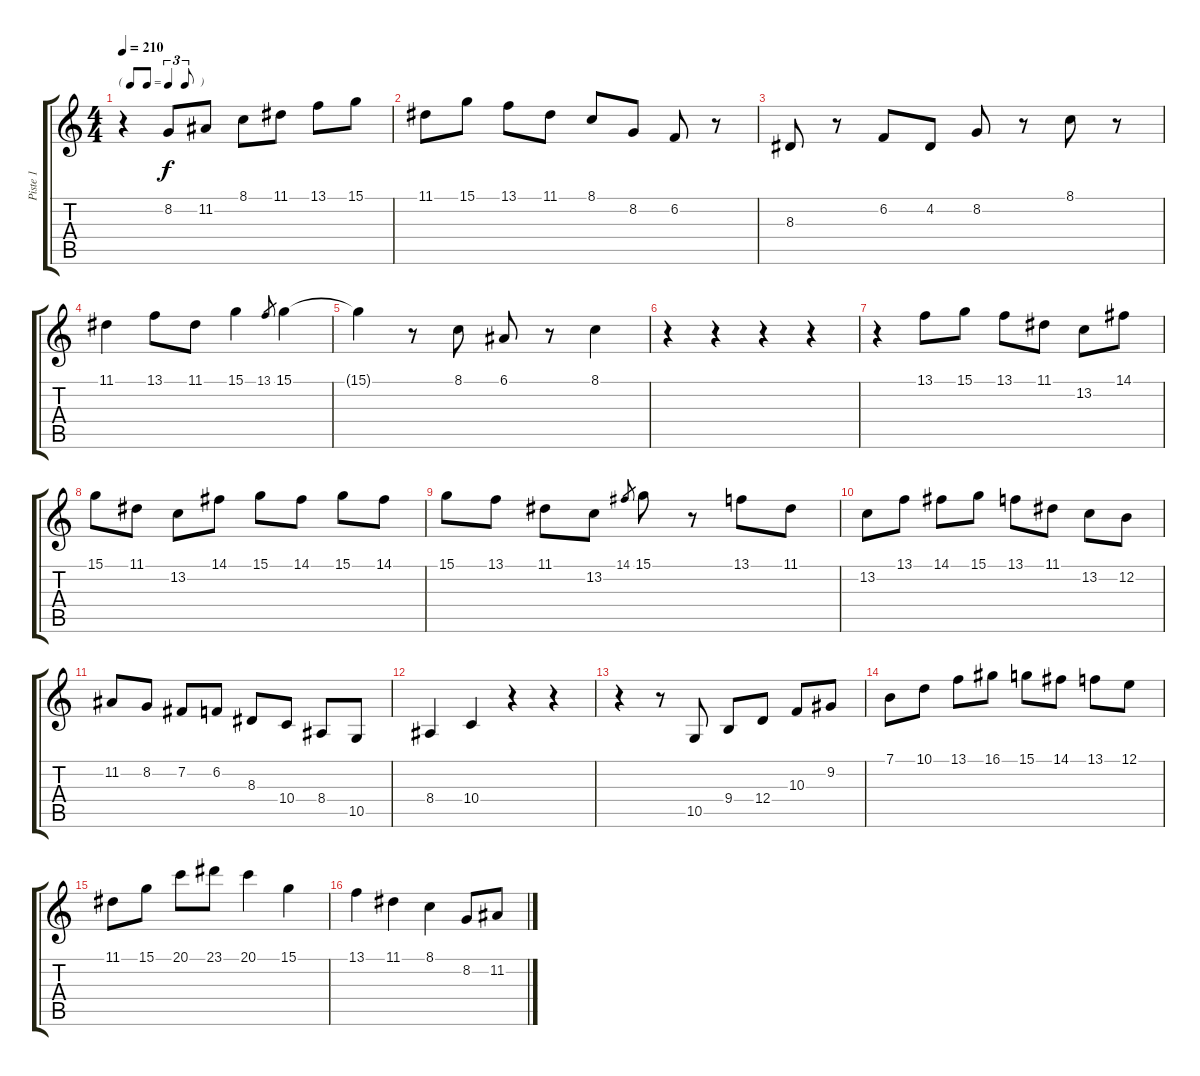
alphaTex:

\track ("Piste 1" "Piste 1") {instrument clarinet}
\staff {score tabs}
\tuning (E4 B3 G3 D3 A2 E2) {hide}
\ts (4 4)
\tf triplet8th
\tempo 210
\clef g2
\ks c
r.4{dy f} 8.2.8 11.2.8 8.1.8 11.1.8 13.1.8 15.1.8 |
11.1.8 15.1.8 13.1.8 11.1.8 8.1.8 8.2.8 6.2.8 r.8 |
8.3.8 r.8 6.2.8 4.2.8 8.2.8 r.8 8.1.8 r.8 |
11.1.4 13.1.8 11.1.8 15.1.4 13.1.8{gr} 15.1.4 |
15.1{t}.4 r.8 8.1.8 6.1.8 r.8 8.1.4 |
r.4 r.4 r.4 r.4 |
r.4 13.1.8 15.1.8 13.1.8 11.1.8 13.2.8 14.1.8 |
15.1.8 11.1.8 13.2.8 14.1.8 15.1.8 14.1.8 15.1.8 14.1.8 |
15.1.8 13.1.8 11.1.8 13.2.8 14.1.8{gr} 15.1.8 r.8 13.1.8 11.1.8 |
13.2.8 13.1.8 14.1.8 15.1.8 13.1.8 11.1.8 13.2.8 12.2.8 |
11.2.8 8.2.8 7.2.8 6.2.8 8.3.8 10.4.8 8.4.8 10.5.8 |
8.4.4 10.4.4 r.4 r.4 |
r.4 r.8 10.5.8 9.4.8 12.4.8 10.3.8 9.2.8 |
7.1.8 10.1.8 13.1.8 16.1.8 15.1.8 14.1.8 13.1.8 12.1.8 |
11.1.8 15.1.8 20.1.8 23.1.8 20.1.4 15.1.4 |
13.1.4 11.1.4 8.1.4 8.2.8 11.2.8
